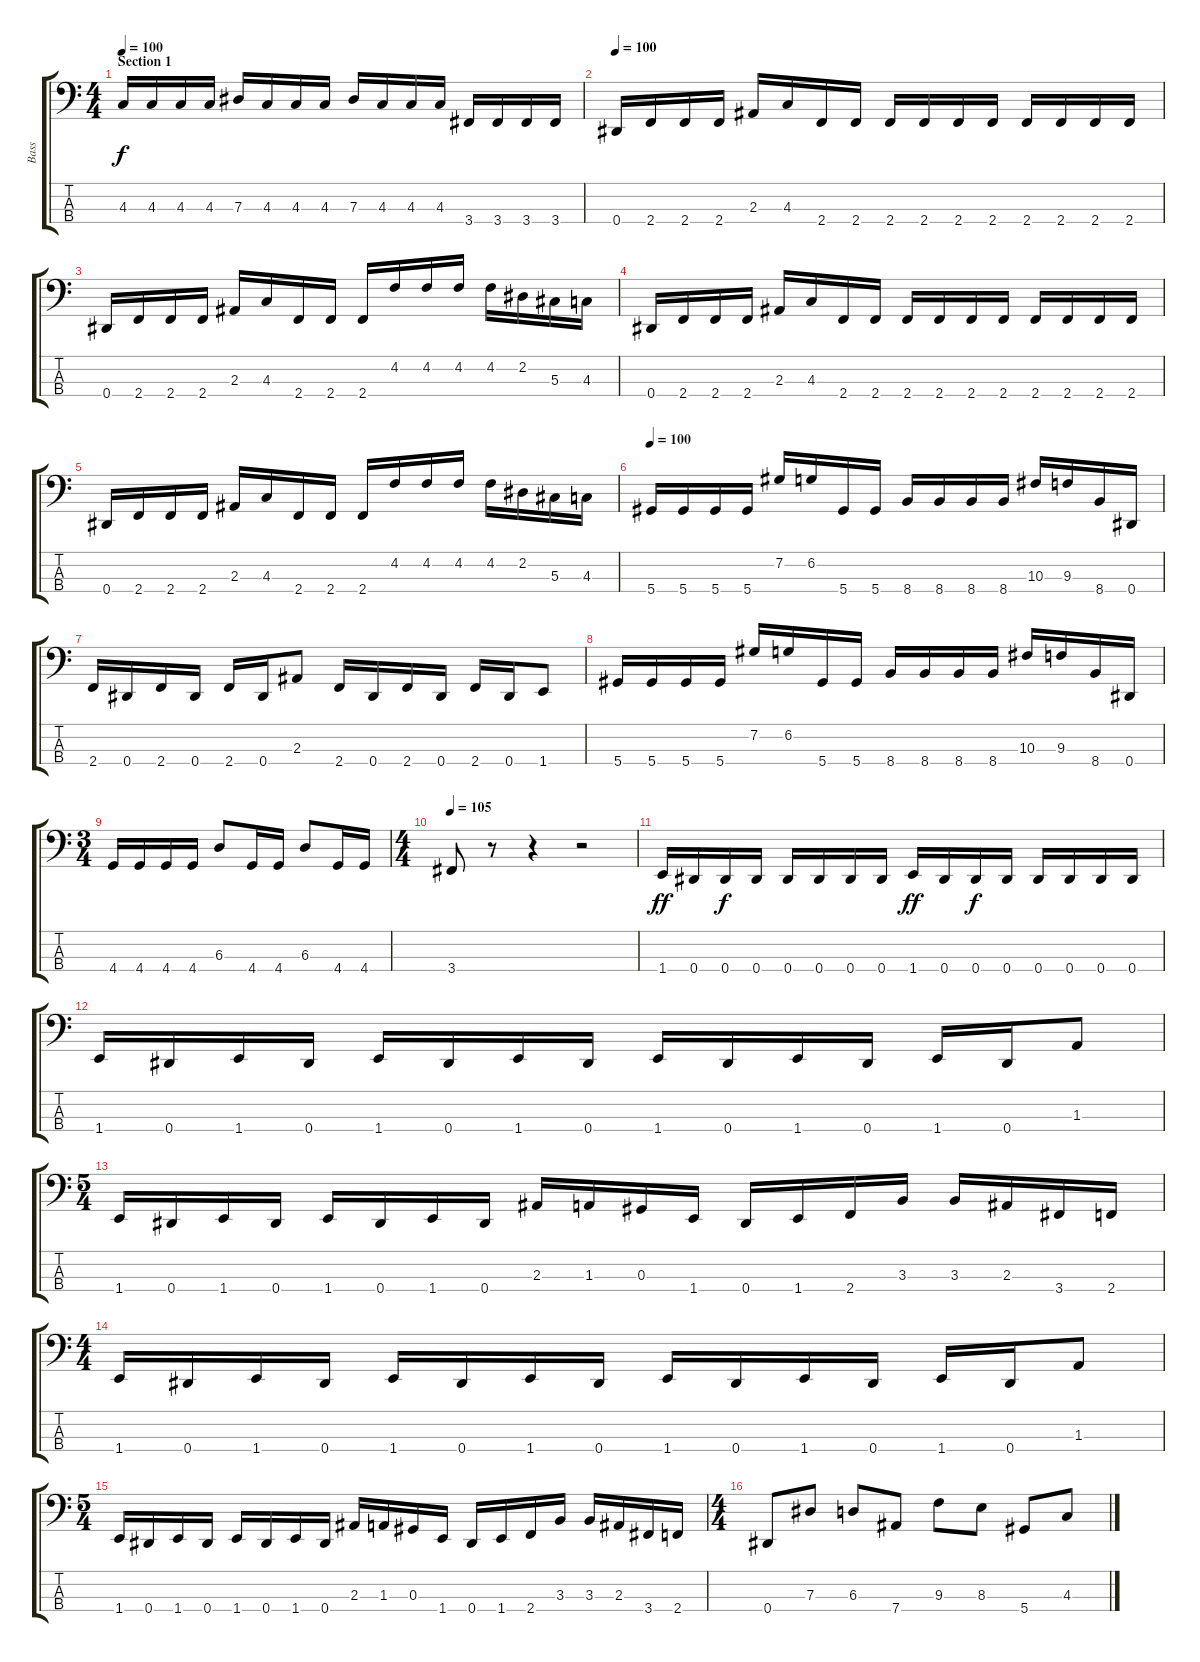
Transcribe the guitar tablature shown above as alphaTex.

\track ("Bass" "Bass") {instrument electricbasspick}
\staff {score tabs}
\tuning (Gb2 Db2 Ab1 Eb1) {hide}
\ts (4 4)
\section ("" "Section 1")
\tempo 100
\clef f4
\ks c
4.3.16{dy f} 4.3.16 4.3.16 4.3.16 7.3.16 4.3.16 4.3.16 4.3.16 7.3.16 4.3.16 4.3.16 4.3.16 3.4.16 3.4.16 3.4.16 3.4.16 |
\tempo 100
0.4.16 2.4.16 2.4.16 2.4.16 2.3.16 4.3.16 2.4.16 2.4.16 2.4.16 2.4.16 2.4.16 2.4.16 2.4.16 2.4.16 2.4.16 2.4.16 |
0.4.16 2.4.16 2.4.16 2.4.16 2.3.16 4.3.16 2.4.16 2.4.16 2.4.16{volume 16} 4.2.16 4.2.16 4.2.16 4.2.16 2.2.16 5.3.16 4.3.16 |
0.4.16{volume 13} 2.4.16 2.4.16 2.4.16 2.3.16 4.3.16 2.4.16 2.4.16 2.4.16 2.4.16 2.4.16 2.4.16 2.4.16 2.4.16 2.4.16 2.4.16 |
0.4.16 2.4.16 2.4.16 2.4.16 2.3.16 4.3.16 2.4.16 2.4.16 2.4.16{volume 16} 4.2.16 4.2.16 4.2.16 4.2.16 2.2.16 5.3.16 4.3.16 |
\tempo 100
5.4.16{volume 13} 5.4.16 5.4.16 5.4.16 7.2.16 6.2.16 5.4.16 5.4.16 8.4.16 8.4.16 8.4.16 8.4.16 10.3.16 9.3.16 8.4.16 0.4.16 |
2.4.16 0.4.16 2.4.16 0.4.16 2.4.16 0.4.16 2.3.8 2.4.16 0.4.16 2.4.16 0.4.16 2.4.16 0.4.16 1.4.8 |
5.4.16 5.4.16 5.4.16 5.4.16 7.2.16 6.2.16 5.4.16 5.4.16 8.4.16 8.4.16 8.4.16 8.4.16 10.3.16 9.3.16 8.4.16 0.4.16 |
\ts (3 4)
4.4.16 4.4.16 4.4.16 4.4.16 6.3.8 4.4.16 4.4.16 6.3.8 4.4.16 4.4.16 |
\ts (4 4)
\tempo 105
3.4.8 r.8 r.4 r.2 |
1.4.16{dy ff} 0.4.16 0.4.16{dy f} 0.4.16 0.4.16 0.4.16 0.4.16 0.4.16 1.4.16{dy ff} 0.4.16 0.4.16{dy f} 0.4.16 0.4.16 0.4.16 0.4.16 0.4.16 |
1.4.16 0.4.16 1.4.16 0.4.16 1.4.16 0.4.16 1.4.16 0.4.16 1.4.16 0.4.16 1.4.16 0.4.16 1.4.16 0.4.16 1.3.8 |
\ts (5 4)
1.4.16 0.4.16 1.4.16 0.4.16 1.4.16 0.4.16 1.4.16 0.4.16 2.3.16 1.3.16 0.3.16 1.4.16 0.4.16 1.4.16 2.4.16 3.3.16 3.3.16 2.3.16 3.4.16 2.4.16 |
\ts (4 4)
1.4.16 0.4.16 1.4.16 0.4.16 1.4.16 0.4.16 1.4.16 0.4.16 1.4.16 0.4.16 1.4.16 0.4.16 1.4.16 0.4.16 1.3.8 |
\ts (5 4)
1.4.16 0.4.16 1.4.16 0.4.16 1.4.16 0.4.16 1.4.16 0.4.16 2.3.16 1.3.16 0.3.16 1.4.16 0.4.16 1.4.16 2.4.16 3.3.16 3.3.16 2.3.16 3.4.16 2.4.16 |
\ts (4 4)
0.4.8 7.3.8 6.3.8 7.4.8 9.3.8 8.3.8 5.4.8 4.3.8
